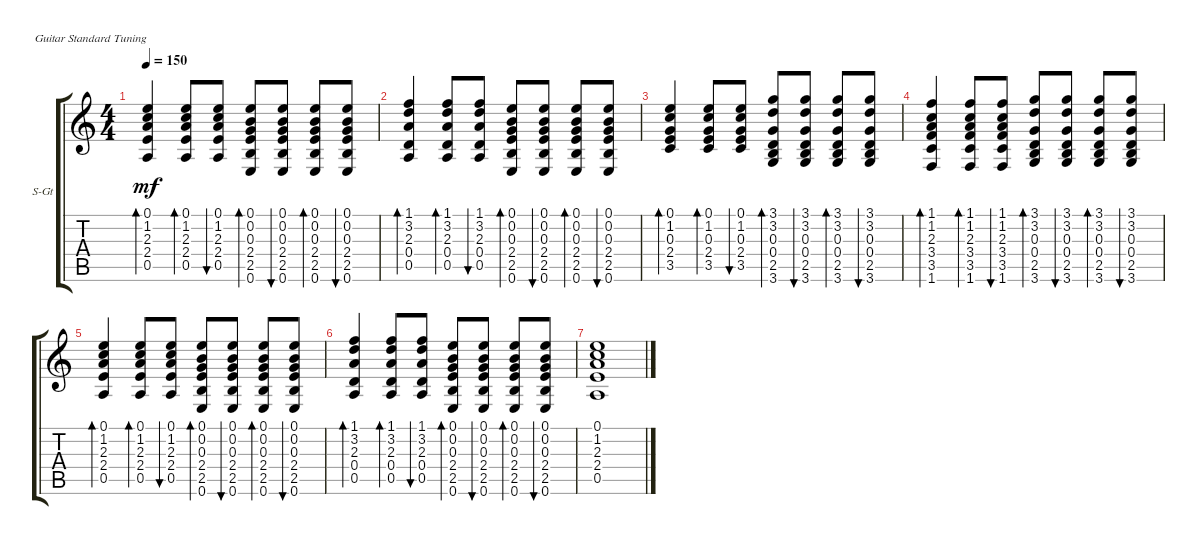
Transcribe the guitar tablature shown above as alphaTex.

\defaultSystemsLayout 4
\bracketExtendMode groupsimilarinstruments
\firstSystemTrackNameOrientation horizontal
\otherSystemsTrackNameOrientation horizontal
\track ("Acoustic" "S-Gt") {instrument acousticguitarsteel}
\staff {score tabs}
\tuning (E4 B3 G3 D3 A2 E2)
\ts (4 4)
\tempo 150
\clef g2
\ks c
(0.5 2.4 2.3 1.2 0.1).4{bd 30 dy mf} (0.5 2.4 2.3 1.2 0.1).8{bd 30} (0.5 2.4 2.3 1.2 0.1).8{bu 30} (0.6 2.5 2.4 0.3 0.2 0.1).8{bd 30} (0.6 2.5 2.4 0.3 0.2 0.1).8{bu 30} (0.6 2.5 2.4 0.3 0.2 0.1).8{bd 30} (0.6 2.5 2.4 0.3 0.2 0.1).8{bu 30} |
(0.5 0.4 2.3 3.2 1.1).4{bd 30} (0.5 0.4 2.3 3.2 1.1).8{bd 30} (0.5 0.4 2.3 3.2 1.1).8{bu 30} (0.6 2.5 2.4 0.3 0.2 0.1).8{bd 30} (0.6 2.5 2.4 0.3 0.2 0.1).8{bu 30} (0.6 2.5 2.4 0.3 0.2 0.1).8{bd 30} (0.6 2.5 2.4 0.3 0.2 0.1).8{bu 30} |
(3.5 2.4 0.3 1.2 0.1).4{bd 30} (3.5 2.4 0.3 1.2 0.1).8{bd 30} (3.5 2.4 0.3 1.2 0.1).8{bu 30} (3.6 2.5 0.4 0.3 3.2 3.1).8{bd 30} (3.6 2.5 0.4 0.3 3.2 3.1).8{bu 30} (3.6 2.5 0.4 0.3 3.2 3.1).8{bd 30} (3.6 2.5 0.4 0.3 3.2 3.1).8{bu 30} |
(3.5 3.4 2.3 1.2 1.1 1.6).4{bd 30} (3.5 3.4 2.3 1.2 1.1 1.6).8{bd 30} (3.5 3.4 2.3 1.2 1.1 1.6).8{bu 30} (3.6 2.5 0.4 0.3 3.2 3.1).8{bd 30} (3.6 2.5 0.4 0.3 3.2 3.1).8{bu 30} (3.6 2.5 0.4 0.3 3.2 3.1).8{bd 30} (3.6 2.5 0.4 0.3 3.2 3.1).8{bu 30} |
(0.5 2.4 2.3 1.2 0.1).4{bd 30} (0.5 2.4 2.3 1.2 0.1).8{bd 30} (0.5 2.4 2.3 1.2 0.1).8{bu 30} (0.6 2.5 2.4 0.3 0.2 0.1).8{bd 30} (0.6 2.5 2.4 0.3 0.2 0.1).8{bu 30} (0.6 2.5 2.4 0.3 0.2 0.1).8{bd 30} (0.6 2.5 2.4 0.3 0.2 0.1).8{bu 30} |
(0.5 0.4 2.3 3.2 1.1).4{bd 30} (0.5 0.4 2.3 3.2 1.1).8{bd 30} (0.5 0.4 2.3 3.2 1.1).8{bu 30} (0.6 2.5 2.4 0.3 0.2 0.1).8{bd 30} (0.6 2.5 2.4 0.3 0.2 0.1).8{bu 30} (0.6 2.5 2.4 0.3 0.2 0.1).8{bd 30} (0.6 2.5 2.4 0.3 0.2 0.1).8{bu 30} |
(0.5 2.4 2.3 1.2 0.1).1
